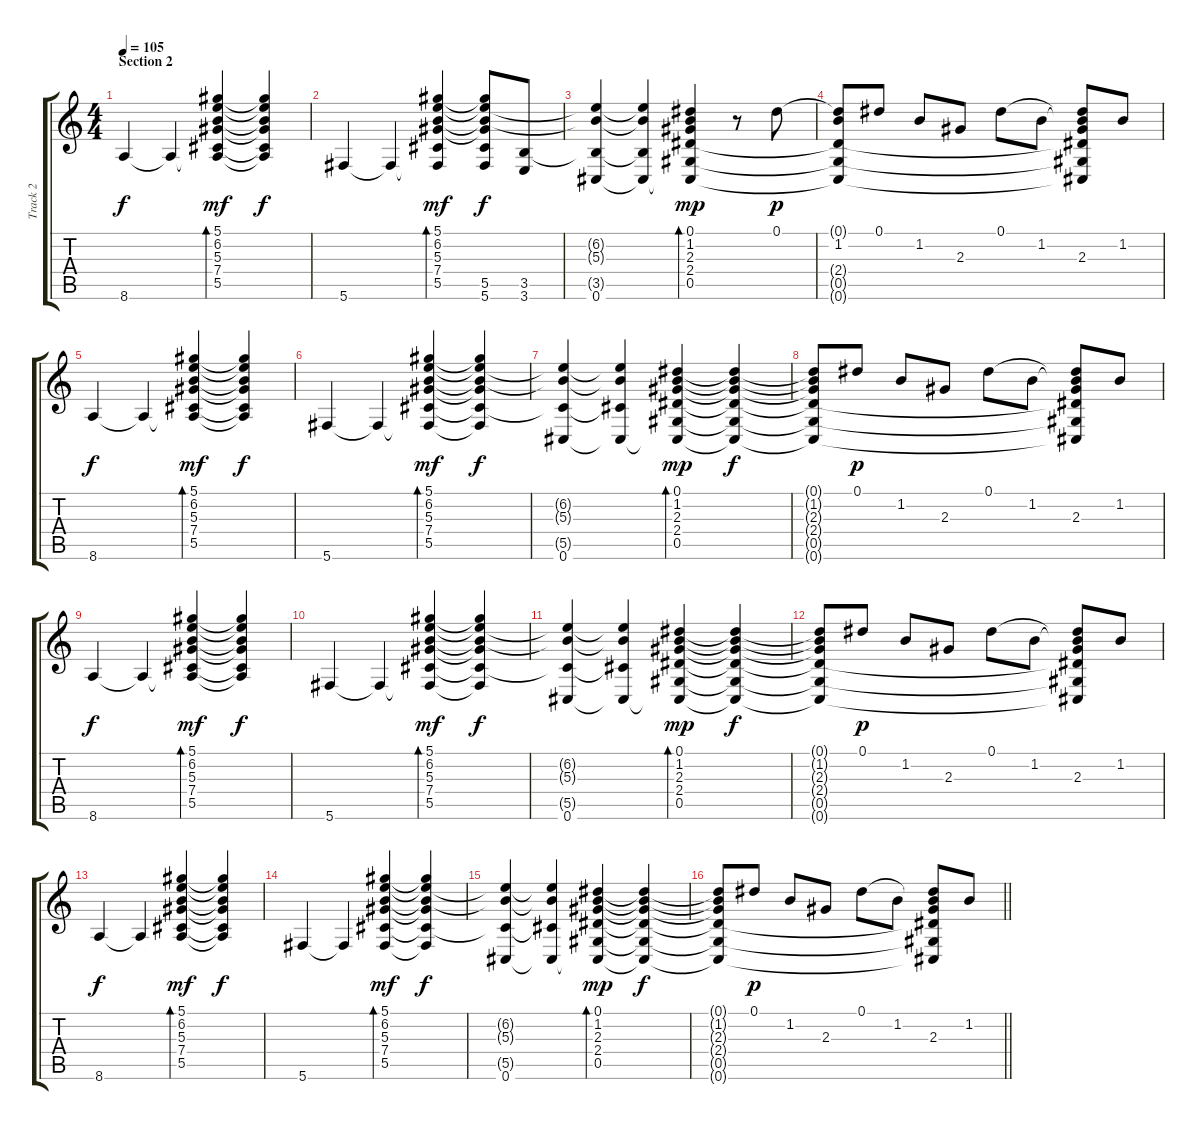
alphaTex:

\track ("Track 2" "Track 2") {instrument electricguitarjazz}
\staff {score tabs}
\tuning (Eb4 Bb3 Gb3 Db3 Ab2 Db2) {hide}
\ts (4 4)
\section ("" "Section 2")
\tempo 105
\clef g2
\ks c
8.6.4{dy f} 8.6{t}.4 (5.1 6.2 5.3 7.4 5.5 8.6{t}).4{bd 240 dy mf} (5.1{t} 6.2{t} 5.3{t} 7.4{t} 5.5{t} 8.6{t}).4{dy f} |
5.6.4 5.6{t}.4 (5.1 6.2 5.3 7.4 5.5 5.6{t}).4{bd 120 dy mf} (5.1{t} 6.2{t} 5.3{t} 7.4{t} 5.5 5.6).8{dy f} (3.5 3.6).8 |
(6.2{t} 5.3{t} 3.5{t} 0.6).4 (6.2{t} 5.3{t} 3.5{t} 0.6{t}).4 (0.1 1.2 2.3 2.4 0.5 0.6{t}).4{bd 240 dy mp} r.8 0.1.8{dy p} |
(0.1{t} 1.2 2.4{t} 0.5{t} 0.6{t}).8 0.1.8 1.2.8 2.3.8 0.1.8 1.2.8 (0.1{t} 1.2{t} 2.3 2.4{t} 0.5{t} 0.6{t}).8 1.2.8 |
8.6.4{dy f} 8.6{t}.4 (5.1 6.2 5.3 7.4 5.5 8.6{t}).4{bd 240 dy mf} (5.1{t} 6.2{t} 5.3{t} 7.4{t} 5.5{t} 8.6{t}).4{dy f} |
5.6.4 5.6{t}.4 (5.1 6.2 5.3 7.4 5.5 5.6{t}).4{bd 120 dy mf} (5.1{t} 6.2{t} 5.3{t} 7.4{t} 5.5{t} 5.6{t}).4{dy f} |
(6.2{t} 5.3{t} 5.5{t} 0.6).4 (6.2{t} 5.3{t} 5.5{t} 0.6{t}).4 (0.1 1.2 2.3 2.4 0.5 0.6{t}).4{bd 240 dy mp} (0.1{t} 1.2{t} 2.3{t} 2.4{t} 0.5{t} 0.6{t}).4{dy f} |
(0.1{t} 1.2{t} 2.3{t} 2.4{t} 0.5{t} 0.6{t}).8 0.1.8{dy p} 1.2.8 2.3.8 0.1.8 1.2.8 (0.1{t} 1.2{t} 2.3 2.4{t} 0.5{t} 0.6{t}).8 1.2.8 |
8.6.4{dy f} 8.6{t}.4 (5.1 6.2 5.3 7.4 5.5 8.6{t}).4{bd 240 dy mf} (5.1{t} 6.2{t} 5.3{t} 7.4{t} 5.5{t} 8.6{t}).4{dy f} |
5.6.4 5.6{t}.4 (5.1 6.2 5.3 7.4 5.5 5.6{t}).4{bd 120 dy mf} (5.1{t} 6.2{t} 5.3{t} 7.4{t} 5.5{t} 5.6{t}).4{dy f} |
(6.2{t} 5.3{t} 5.5{t} 0.6).4 (6.2{t} 5.3{t} 5.5{t} 0.6{t}).4 (0.1 1.2 2.3 2.4 0.5 0.6{t}).4{bd 240 dy mp} (0.1{t} 1.2{t} 2.3{t} 2.4{t} 0.5{t} 0.6{t}).4{dy f} |
(0.1{t} 1.2{t} 2.3{t} 2.4{t} 0.5{t} 0.6{t}).8 0.1.8{dy p} 1.2.8 2.3.8 0.1.8 1.2.8 (0.1{t} 1.2{t} 2.3 2.4{t} 0.5{t} 0.6{t}).8 1.2.8 |
8.6.4{dy f} 8.6{t}.4 (5.1 6.2 5.3 7.4 5.5 8.6{t}).4{bd 240 dy mf} (5.1{t} 6.2{t} 5.3{t} 7.4{t} 5.5{t} 8.6{t}).4{dy f} |
5.6.4 5.6{t}.4 (5.1 6.2 5.3 7.4 5.5 5.6{t}).4{bd 120 dy mf} (5.1{t} 6.2{t} 5.3{t} 7.4{t} 5.5{t} 5.6{t}).4{dy f} |
(6.2{t} 5.3{t} 5.5{t} 0.6).4 (6.2{t} 5.3{t} 5.5{t} 0.6{t}).4 (0.1 1.2 2.3 2.4 0.5 0.6{t}).4{bd 240 dy mp} (0.1{t} 1.2{t} 2.3{t} 2.4{t} 0.5{t} 0.6{t}).4{dy f} |
\barLineRight lightlight
(0.1{t} 1.2{t} 2.3{t} 2.4{t} 0.5{t} 0.6{t}).8 0.1.8{dy p} 1.2.8 2.3.8 0.1.8 1.2.8 (0.1{t} 1.2{t} 2.3 2.4{t} 0.5{t} 0.6{t}).8 1.2.8
